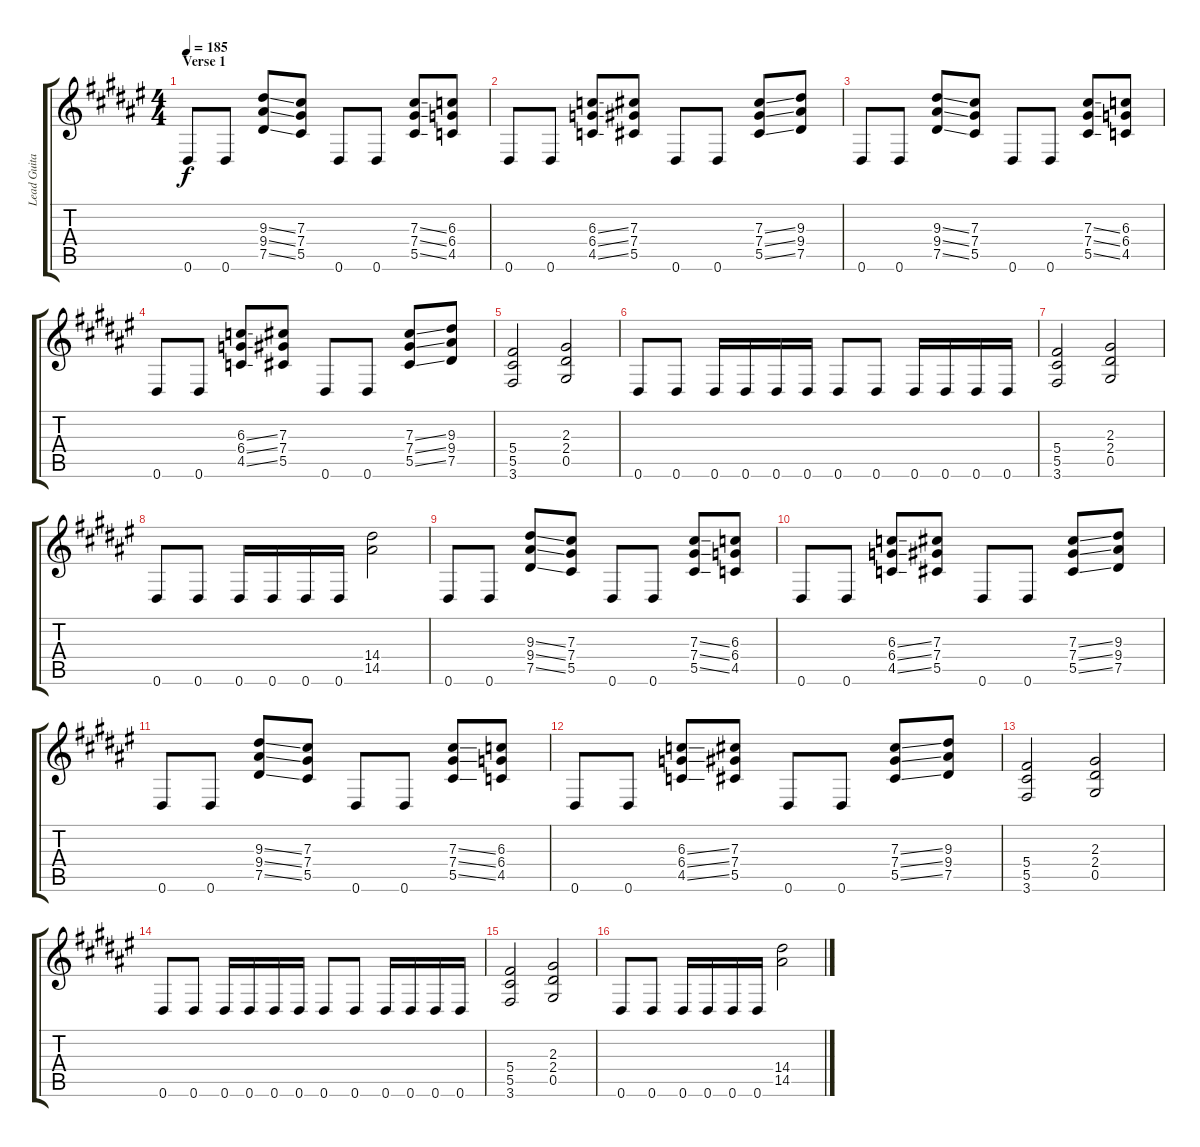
\track ("Lead Guitar" "Lead Guita") {instrument distortionguitar}
\staff {score tabs}
\tuning (Eb4 Bb3 Gb3 Db3 Ab2 Eb2) {hide}
\ts (4 4)
\section ("" "Verse 1")
\tempo 185
\clef g2
\ks d#minor
0.6.8{dy f} 0.6.8 (9.3{ss} 9.4{ss} 7.5{ss}).8 (7.3 7.4 5.5).8 0.6.8 0.6.8 (7.3{ss} 7.4{ss} 5.5{ss}).8 (6.3 6.4 4.5).8 |
0.6.8 0.6.8 (6.3{ss} 6.4{ss} 4.5{ss}).8 (7.3 7.4 5.5).8 0.6.8 0.6.8 (7.3{ss} 7.4{ss} 5.5{ss}).8 (9.3 9.4 7.5).8 |
0.6.8 0.6.8 (9.3{ss} 9.4{ss} 7.5{ss}).8 (7.3 7.4 5.5).8 0.6.8 0.6.8 (7.3{ss} 7.4{ss} 5.5{ss}).8 (6.3 6.4 4.5).8 |
0.6.8 0.6.8 (6.3{ss} 6.4{ss} 4.5{ss}).8 (7.3 7.4 5.5).8 0.6.8 0.6.8 (7.3{ss} 7.4{ss} 5.5{ss}).8 (9.3 9.4 7.5).8 |
(5.4 5.5 3.6).2 (2.3 2.4 0.5).2 |
0.6.8 0.6.8 0.6.16 0.6.16 0.6.16 0.6.16 0.6.8 0.6.8 0.6.16 0.6.16 0.6.16 0.6.16 |
(5.4 5.5 3.6).2 (2.3 2.4 0.5).2 |
0.6.8 0.6.8 0.6.16 0.6.16 0.6.16 0.6.16 (14.4 14.5).2 |
0.6.8 0.6.8 (9.3{ss} 9.4{ss} 7.5{ss}).8 (7.3 7.4 5.5).8 0.6.8 0.6.8 (7.3{ss} 7.4{ss} 5.5{ss}).8 (6.3 6.4 4.5).8 |
0.6.8 0.6.8 (6.3{ss} 6.4{ss} 4.5{ss}).8 (7.3 7.4 5.5).8 0.6.8 0.6.8 (7.3{ss} 7.4{ss} 5.5{ss}).8 (9.3 9.4 7.5).8 |
0.6.8 0.6.8 (9.3{ss} 9.4{ss} 7.5{ss}).8 (7.3 7.4 5.5).8 0.6.8 0.6.8 (7.3{ss} 7.4{ss} 5.5{ss}).8 (6.3 6.4 4.5).8 |
0.6.8 0.6.8 (6.3{ss} 6.4{ss} 4.5{ss}).8 (7.3 7.4 5.5).8 0.6.8 0.6.8 (7.3{ss} 7.4{ss} 5.5{ss}).8 (9.3 9.4 7.5).8 |
(5.4 5.5 3.6).2 (2.3 2.4 0.5).2 |
0.6.8 0.6.8 0.6.16 0.6.16 0.6.16 0.6.16 0.6.8 0.6.8 0.6.16 0.6.16 0.6.16 0.6.16 |
(5.4 5.5 3.6).2 (2.3 2.4 0.5).2 |
0.6.8 0.6.8 0.6.16 0.6.16 0.6.16 0.6.16 (14.4{ss} 14.5{ss}).2
